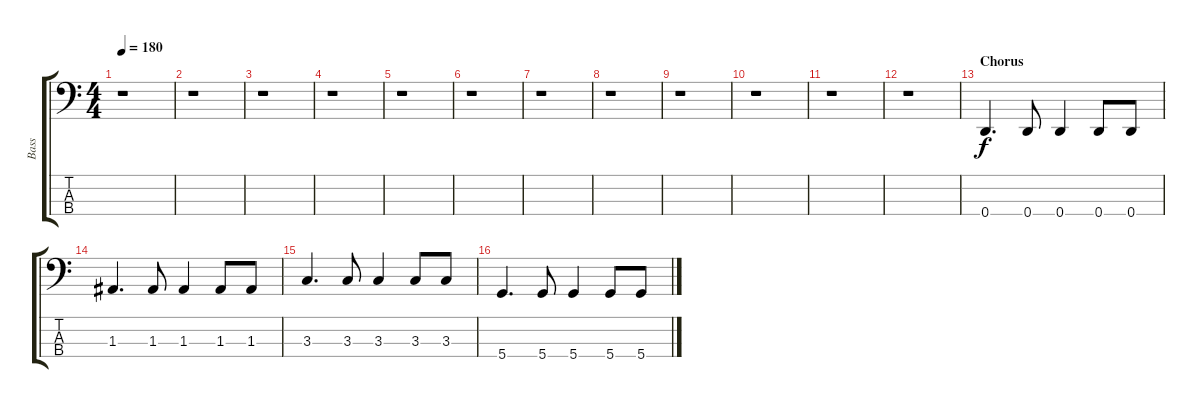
\track ("Bass" "Bass") {instrument electricbasspick}
\staff {score tabs}
\tuning (G2 D2 A1 D1) {hide}
\ts (4 4)
\tempo 180
\clef f4
\ks c
r.1{dy f} |
r.1 |
r.1 |
r.1 |
r.1 |
r.1 |
r.1 |
r.1 |
r.1 |
r.1 |
r.1 |
r.1 |
\section ("" "Chorus")
0.4.4{d} 0.4.8 0.4.4 0.4.8 0.4.8 |
1.3.4{d} 1.3.8 1.3.4 1.3.8 1.3.8 |
3.3.4{d} 3.3.8 3.3.4 3.3.8 3.3.8 |
5.4.4{d} 5.4.8 5.4.4 5.4.8 5.4.8
